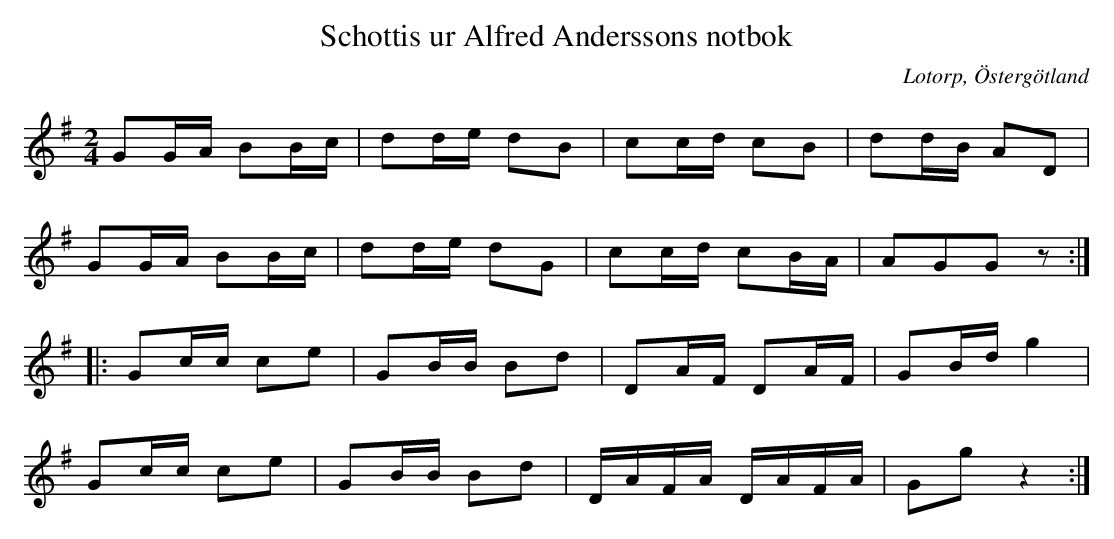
X:1
T:Schottis ur Alfred Anderssons notbok
O:Lotorp, Östergötland
L:1/16
M:2/4
K:G
G2GA B2Bc | d2de d2B2 | c2cd c2B2 | d2dB A2D2 |
G2GA B2Bc | d2de d2G2 | c2cd c2BA | A2G2G2 z2 ::
G2cc c2e2 | G2BB B2d2 | D2AF D2AF | G2Bd g4 |
G2cc c2e2 | G2BB B2d2 | DAFA DAFA | G2g2 z4 :|
